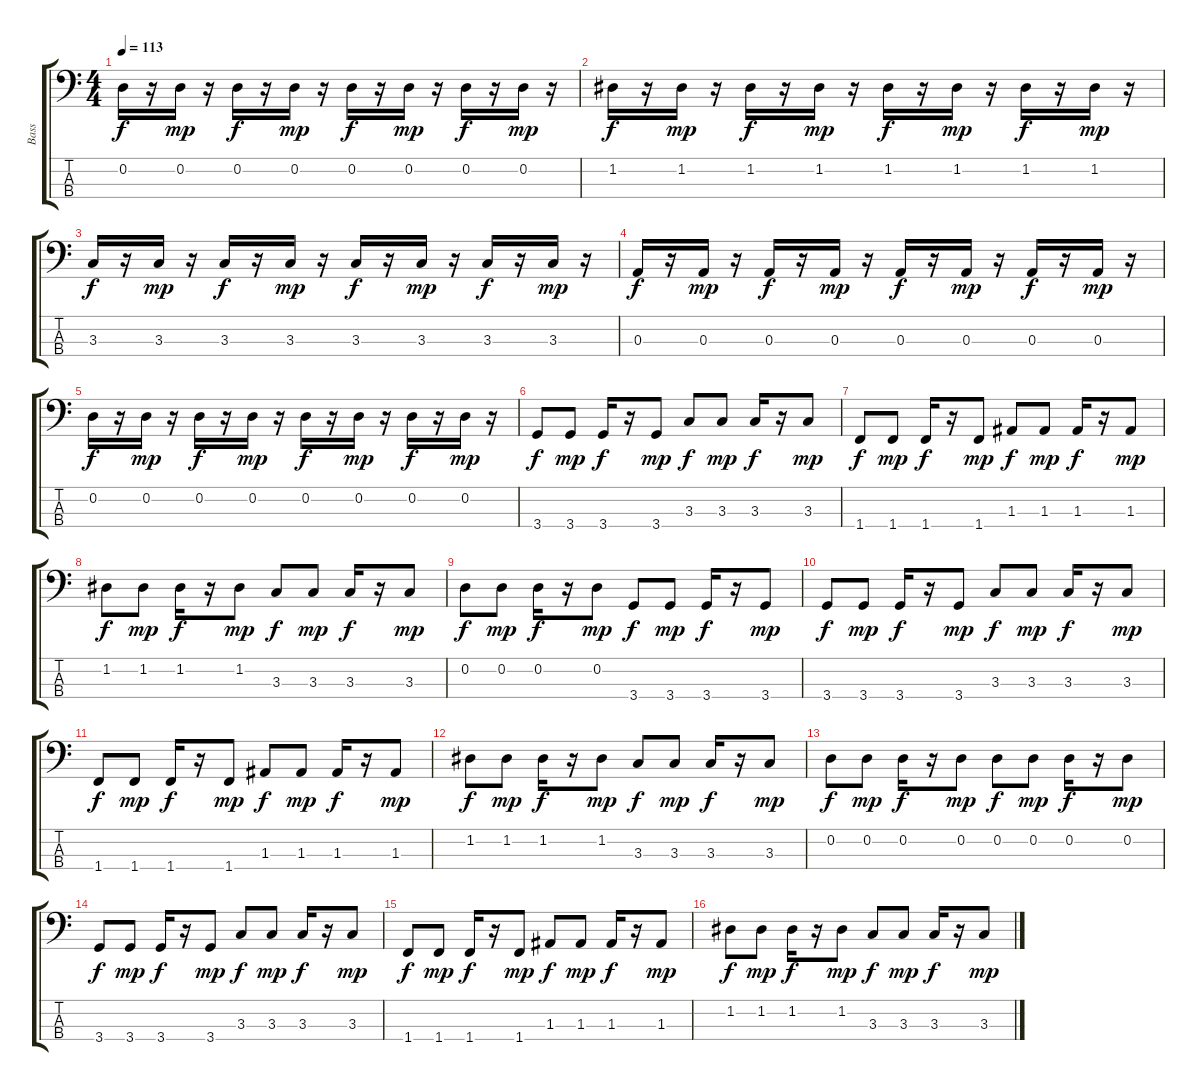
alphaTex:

\track ("Bass" "Bass") {instrument electricbassfinger}
\staff {score tabs}
\tuning (G2 D2 A1 E1) {hide}
\ts (4 4)
\tempo 113
\clef f4
\ks c
0.2.16{dy f} r.16 0.2.16{dy mp} r.16 0.2.16{dy f} r.16 0.2.16{dy mp} r.16 0.2.16{dy f} r.16 0.2.16{dy mp} r.16 0.2.16{dy f} r.16 0.2.16{dy mp} r.16 |
1.2.16{dy f} r.16 1.2.16{dy mp} r.16 1.2.16{dy f} r.16 1.2.16{dy mp} r.16 1.2.16{dy f} r.16 1.2.16{dy mp} r.16 1.2.16{dy f} r.16 1.2.16{dy mp} r.16 |
3.3.16{dy f} r.16 3.3.16{dy mp} r.16 3.3.16{dy f} r.16 3.3.16{dy mp} r.16 3.3.16{dy f} r.16 3.3.16{dy mp} r.16 3.3.16{dy f} r.16 3.3.16{dy mp} r.16 |
0.3.16{dy f} r.16 0.3.16{dy mp} r.16 0.3.16{dy f} r.16 0.3.16{dy mp} r.16 0.3.16{dy f} r.16 0.3.16{dy mp} r.16 0.3.16{dy f} r.16 0.3.16{dy mp} r.16 |
0.2.16{dy f} r.16 0.2.16{dy mp} r.16 0.2.16{dy f} r.16 0.2.16{dy mp} r.16 0.2.16{dy f} r.16 0.2.16{dy mp} r.16 0.2.16{dy f} r.16 0.2.16{dy mp} r.16 |
3.4.8{dy f} 3.4.8{dy mp} 3.4.16{dy f} r.16 3.4.8{dy mp} 3.3.8{dy f} 3.3.8{dy mp} 3.3.16{dy f} r.16 3.3.8{dy mp} |
1.4.8{dy f} 1.4.8{dy mp} 1.4.16{dy f} r.16 1.4.8{dy mp} 1.3.8{dy f} 1.3.8{dy mp} 1.3.16{dy f} r.16 1.3.8{dy mp} |
1.2.8{dy f} 1.2.8{dy mp} 1.2.16{dy f} r.16 1.2.8{dy mp} 3.3.8{dy f} 3.3.8{dy mp} 3.3.16{dy f} r.16 3.3.8{dy mp} |
0.2.8{dy f} 0.2.8{dy mp} 0.2.16{dy f} r.16 0.2.8{dy mp} 3.4.8{dy f} 3.4.8{dy mp} 3.4.16{dy f} r.16 3.4.8{dy mp} |
3.4.8{dy f} 3.4.8{dy mp} 3.4.16{dy f} r.16 3.4.8{dy mp} 3.3.8{dy f} 3.3.8{dy mp} 3.3.16{dy f} r.16 3.3.8{dy mp} |
1.4.8{dy f} 1.4.8{dy mp} 1.4.16{dy f} r.16 1.4.8{dy mp} 1.3.8{dy f} 1.3.8{dy mp} 1.3.16{dy f} r.16 1.3.8{dy mp} |
1.2.8{dy f} 1.2.8{dy mp} 1.2.16{dy f} r.16 1.2.8{dy mp} 3.3.8{dy f} 3.3.8{dy mp} 3.3.16{dy f} r.16 3.3.8{dy mp} |
0.2.8{dy f} 0.2.8{dy mp} 0.2.16{dy f} r.16 0.2.8{dy mp} 0.2.8{dy f} 0.2.8{dy mp} 0.2.16{dy f} r.16 0.2.8{dy mp} |
3.4.8{dy f} 3.4.8{dy mp} 3.4.16{dy f} r.16 3.4.8{dy mp} 3.3.8{dy f} 3.3.8{dy mp} 3.3.16{dy f} r.16 3.3.8{dy mp} |
1.4.8{dy f} 1.4.8{dy mp} 1.4.16{dy f} r.16 1.4.8{dy mp} 1.3.8{dy f} 1.3.8{dy mp} 1.3.16{dy f} r.16 1.3.8{dy mp} |
1.2.8{dy f} 1.2.8{dy mp} 1.2.16{dy f} r.16 1.2.8{dy mp} 3.3.8{dy f} 3.3.8{dy mp} 3.3.16{dy f} r.16 3.3.8{dy mp}
